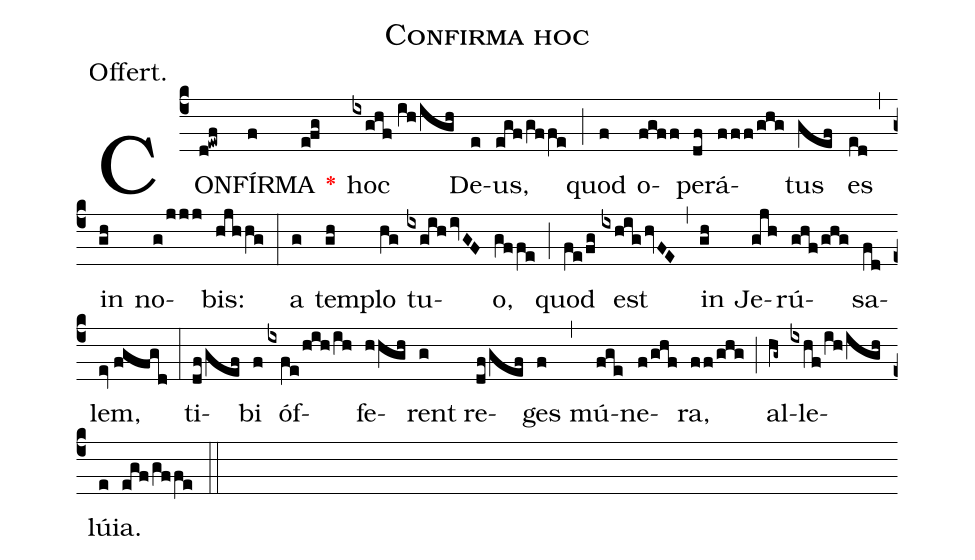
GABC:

name:Confirma hoc;
annotation:Offert.;
mode:IV.;
office-part:Offertory;
%%
(c4) CON(d!ewf)FÍR(f)MA(e!fg) <v>\red{*}</v>() hoc(ixghf//ih/igh) De(e)us,(egf/gffe) (;) quod(f) o(fgff)pe(df)rá(fff/ghg)tus(gef) es(ed) (,) in(gh) no(g/jjj)bis:(hjhhg) (:) a(g) temp(gh)lo(hg) tu(ixgih/ivGF)o,(gffe) (;) quod(fe/fg) est(ixhig/hvFE) (,) in(gh) Je(gjh)rú(ghf/ghg)sa(fd)lem,(ev///fgfgd) (:) ti(df/gef)bi(f) óf(ixfe/hih/ih)fe(hhgh)rent(g) re(df/gef)ges(f) (,) mú(fge)ne(f/ghf)ra,(ff/ghg) (;) al(hg~)le(ixhf/ih/igh)lú(e)ia.(egf/gffe) (::)
